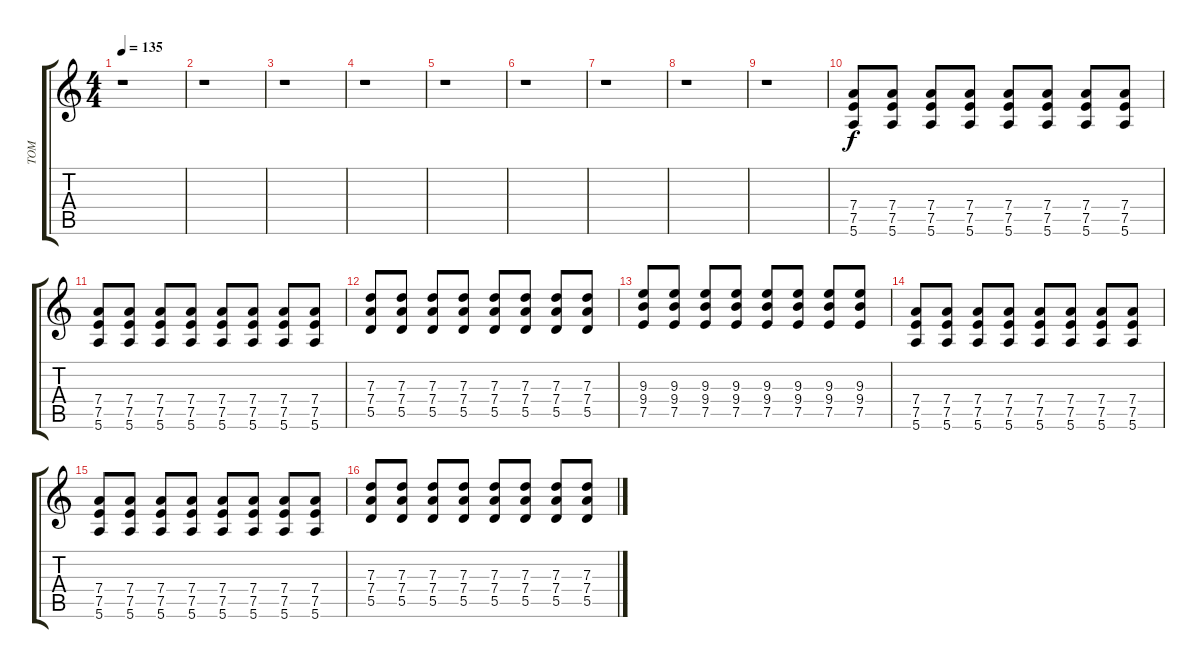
\track ("TOM" "TOM") {instrument overdrivenguitar}
\staff {score tabs}
\tuning (E4 B3 G3 D3 A2 E2) {hide}
\ts (4 4)
\tempo 135
\clef g2
\ks c
r.1{dy f instrument overdrivenguitar} |
r.1 |
r.1 |
r.1 |
r.1 |
r.1 |
r.1 |
r.1 |
r.1 |
(7.4 7.5 5.6).8 (7.4 7.5 5.6).8 (7.4 7.5 5.6).8 (7.4 7.5 5.6).8 (7.4 7.5 5.6).8 (7.4 7.5 5.6).8 (7.4 7.5 5.6).8 (7.4 7.5 5.6).8 |
(7.4 7.5 5.6).8 (7.4 7.5 5.6).8 (7.4 7.5 5.6).8 (7.4 7.5 5.6).8 (7.4 7.5 5.6).8 (7.4 7.5 5.6).8 (7.4 7.5 5.6).8 (7.4 7.5 5.6).8 |
(7.3 7.4 5.5).8 (7.3 7.4 5.5).8 (7.3 7.4 5.5).8 (7.3 7.4 5.5).8 (7.3 7.4 5.5).8 (7.3 7.4 5.5).8 (7.3 7.4 5.5).8 (7.3 7.4 5.5).8 |
(9.3 9.4 7.5).8 (9.3 9.4 7.5).8 (9.3 9.4 7.5).8 (9.3 9.4 7.5).8 (9.3 9.4 7.5).8 (9.3 9.4 7.5).8 (9.3 9.4 7.5).8 (9.3 9.4 7.5).8 |
(7.4 7.5 5.6).8 (7.4 7.5 5.6).8 (7.4 7.5 5.6).8 (7.4 7.5 5.6).8 (7.4 7.5 5.6).8 (7.4 7.5 5.6).8 (7.4 7.5 5.6).8 (7.4 7.5 5.6).8 |
(7.4 7.5 5.6).8 (7.4 7.5 5.6).8 (7.4 7.5 5.6).8 (7.4 7.5 5.6).8 (7.4 7.5 5.6).8 (7.4 7.5 5.6).8 (7.4 7.5 5.6).8 (7.4 7.5 5.6).8 |
(7.3 7.4 5.5).8 (7.3 7.4 5.5).8 (7.3 7.4 5.5).8 (7.3 7.4 5.5).8 (7.3 7.4 5.5).8 (7.3 7.4 5.5).8 (7.3 7.4 5.5).8 (7.3 7.4 5.5).8
